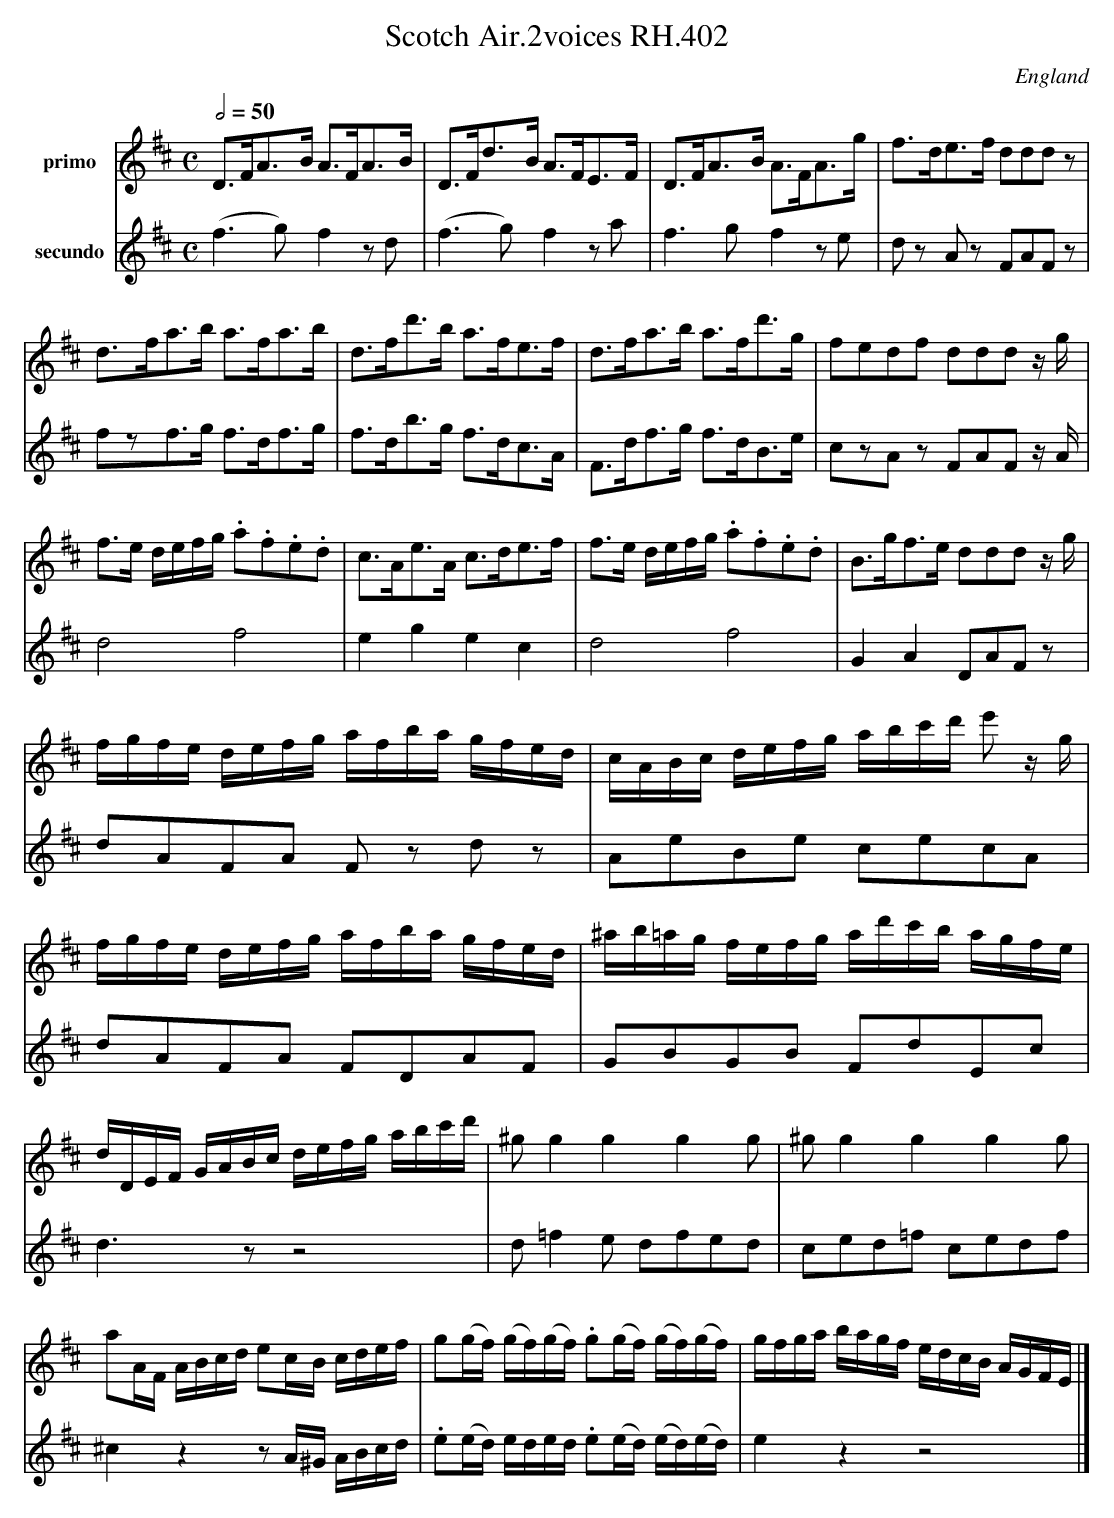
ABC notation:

X:1
T:Scotch Air.2voices RH.402
L:1/16
M:C
O:England
Q:2/4=50
V:1 name="primo"
V:2 name="secundo"
K:D
[V:1] D3FA3B A3FA3B|D3Fd3B A3FE3F|D3FA3B A3FA3g|f3de3f d2d2d2z2|
[V:2] (f6g2) f4z2d2|(f6g2) f4z2a2|f6g2 f4z2e2|d2z2 A2z2 F2A2F2z2|
[V:1] d3fa3b a3fa3b|d3fd'3b a3fe3f|d3fa3b a3fd'3g|f2e2d2f2 d2d2d2 zg|
[V:2] f2z2f3g f3df3g|f3db3g f3dc3A|F3df3g f3dB3e|c2z2A2z2 F2A2F2 zA|
[V:1] f3e defg .a2.f2.e2.d2|c3Ae3A c3de3f|\
f3e defg .a2.f2.e2.d2|B3gf3e d2d2d2 zg|
[V:2] d8 f8|e4g4 e4c4|d8 f8|G4A4 D2A2F2z2|
[V:1] fgfe defg afba gfed|cABc defg abc'd' e'2 zg|
[V:2] d2A2F2A2 F2z2 d2z2|A2e2B2e2 c2e2c2A2|
[V:1]fgfe defg afba gfed|^ab=ag fefg ad'c'b agfe|
[V:2]d2A2F2A2 F2D2A2F2|G2B2G2B2 F2d2E2c2|
[V:1] dDEF GABc defg abc'd'|^g2g4g4g4g2|^g2g4g4g4g2|
[V:2] d6z2 z8|d2=f4e2 d2f2e2d2|c2e2d2=f2 c2e2d2f2|
[V:1] a2AF ABcd e2cB cdef|g2(gf) (gf)(gf) .g2(gf) (gf)(gf)|gfga bagf edcB AGFE|]
[V:2] ^c4z4 z2A^G ABcd|.e2(ed) eded .e2(ed) (ed)(ed)|e4z4 z8|]
